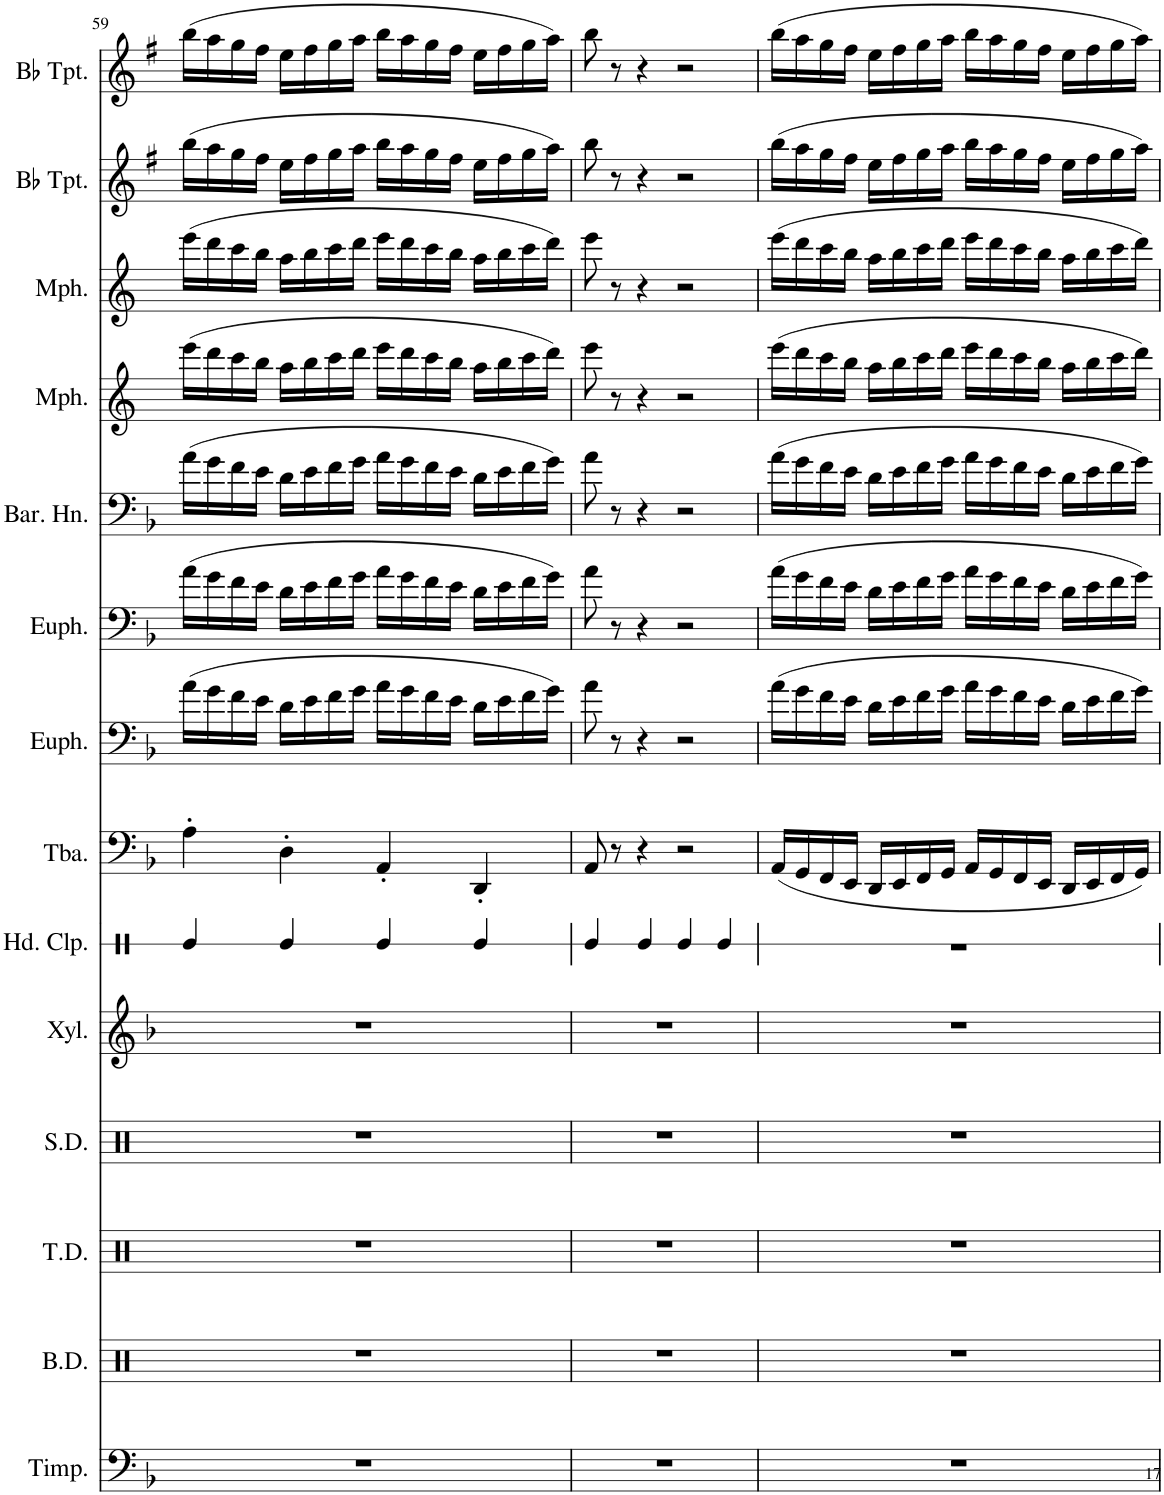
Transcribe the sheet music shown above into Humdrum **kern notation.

**kern	**kern	**kern	**kern	**kern	**kern	**kern	**kern	**kern	**kern	**kern	**kern	**kern	**kern
*part14	*part13	*part12	*part11	*part10	*part9	*part8	*part7	*part6	*part5	*part4	*part3	*part2	*part1
*staff14	*staff13	*staff12	*staff11	*staff10	*staff9	*staff8	*staff7	*staff6	*staff5	*staff4	*staff3	*staff2	*staff1
*I"Timpani	*I"Bass Drums	*I"Tenor Drums	*I"Snare Drum	*I"Xylophone	*I"Hand Clap	*I"Tuba	*I"Euphonium	*I"Euphonium	*I"Baritone Horn	*I"Mellophone	*I"Mellophone	*I"Bb Trumpet	*I"Bb Trumpet
*I'Timp.	*I'B.D.	*I'T.D.	*I'S.D.	*I'Xyl.	*I'Hd. Clp.	*I'Tba.	*I'Euph.	*I'Euph.	*I'Bar. Hn.	*I'Mph.	*I'Mph.	*I'Bb Tpt.	*I'Bb Tpt.
!!LO:PB:g=z
*clefF4	*clefX	*clefX	*clefX	*clefG2	*clefX	*clefF4	*clefF4	*clefF4	*clefF4	*clefG2	*clefG2	*clefG2	*clefG2
*	*	*	*	*Trd-7c-12	*	*	*	*	*Trd4c7	*Trd4c7	*Trd4c7	*Trd1c2	*Trd1c2
*k[b-]	*k[]	*k[]	*k[]	*k[b-]	*k[]	*k[b-]	*k[b-]	*k[b-]	*k[b-]	*k[]	*k[]	*k[f#]	*k[f#]
*M4/4	*M4/4	*M4/4	*M4/4	*M4/4	*M4/4	*M4/4	*M4/4	*M4/4	*M4/4	*M4/4	*M4/4	*M4/4	*M4/4
=59	=59	=59	=59	=59	=59	=59	=59	=59	=59	=59	=59	=59	=59
1r	1r	1r	1r	1r	4Re/	4A'\	(16a\LL	(16a\LL	(16a\LL	(16eee\LL	(16eee\LL	(16bb\LL	(16bb\LL
.	.	.	.	.	.	.	16g\	16g\	16g\	16ddd\	16ddd\	16aa\	16aa\
.	.	.	.	.	.	.	16f\	16f\	16f\	16ccc\	16ccc\	16gg\	16gg\
.	.	.	.	.	.	.	16e\JJ	16e\JJ	16e\JJ	16bb\JJ	16bb\JJ	16ff#\JJ	16ff#\JJ
.	.	.	.	.	4Re/	4D'\	16d\LL	16d\LL	16d\LL	16aa\LL	16aa\LL	16ee\LL	16ee\LL
.	.	.	.	.	.	.	16e\	16e\	16e\	16bb\	16bb\	16ff#\	16ff#\
.	.	.	.	.	.	.	16f\	16f\	16f\	16ccc\	16ccc\	16gg\	16gg\
.	.	.	.	.	.	.	16g\JJ	16g\JJ	16g\JJ	16ddd\JJ	16ddd\JJ	16aa\JJ	16aa\JJ
.	.	.	.	.	4Re/	4AA'/	16a\LL	16a\LL	16a\LL	16eee\LL	16eee\LL	16bb\LL	16bb\LL
.	.	.	.	.	.	.	16g\	16g\	16g\	16ddd\	16ddd\	16aa\	16aa\
.	.	.	.	.	.	.	16f\	16f\	16f\	16ccc\	16ccc\	16gg\	16gg\
.	.	.	.	.	.	.	16e\JJ	16e\JJ	16e\JJ	16bb\JJ	16bb\JJ	16ff#\JJ	16ff#\JJ
.	.	.	.	.	4Re/	4DD'/	16d\LL	16d\LL	16d\LL	16aa\LL	16aa\LL	16ee\LL	16ee\LL
.	.	.	.	.	.	.	16e\	16e\	16e\	16bb\	16bb\	16ff#\	16ff#\
.	.	.	.	.	.	.	16f\	16f\	16f\	16ccc\	16ccc\	16gg\	16gg\
.	.	.	.	.	.	.	16g\JJ)	16g\JJ)	16g\JJ)	16ddd\JJ)	16ddd\JJ)	16aa\JJ)	16aa\JJ)
=60	=60	=60	=60	=60	=60	=60	=60	=60	=60	=60	=60	=60	=60
1r	1r	1r	1r	1r	4Re/	8AA/	8a\	8a\	8a\	8eee\	8eee\	8bb\	8bb\
.	.	.	.	.	.	8r	8r	8r	8r	8r	8r	8r	8r
.	.	.	.	.	4Re/	4r	4r	4r	4r	4r	4r	4r	4r
.	.	.	.	.	4Re/	2r	2r	2r	2r	2r	2r	2r	2r
.	.	.	.	.	4Re/	.	.	.	.	.	.	.	.
=61	=61	=61	=61	=61	=61	=61	=61	=61	=61	=61	=61	=61	=61
1r	1r	1r	1r	1r	1r	(16AA/LL	(16a\LL	(16a\LL	(16a\LL	(16eee\LL	(16eee\LL	(16bb\LL	(16bb\LL
.	.	.	.	.	.	16GG/	16g\	16g\	16g\	16ddd\	16ddd\	16aa\	16aa\
.	.	.	.	.	.	16FF/	16f\	16f\	16f\	16ccc\	16ccc\	16gg\	16gg\
.	.	.	.	.	.	16EE/JJ	16e\JJ	16e\JJ	16e\JJ	16bb\JJ	16bb\JJ	16ff#\JJ	16ff#\JJ
.	.	.	.	.	.	16DD/LL	16d\LL	16d\LL	16d\LL	16aa\LL	16aa\LL	16ee\LL	16ee\LL
.	.	.	.	.	.	16EE/	16e\	16e\	16e\	16bb\	16bb\	16ff#\	16ff#\
.	.	.	.	.	.	16FF/	16f\	16f\	16f\	16ccc\	16ccc\	16gg\	16gg\
.	.	.	.	.	.	16GG/JJ	16g\JJ	16g\JJ	16g\JJ	16ddd\JJ	16ddd\JJ	16aa\JJ	16aa\JJ
.	.	.	.	.	.	16AA/LL	16a\LL	16a\LL	16a\LL	16eee\LL	16eee\LL	16bb\LL	16bb\LL
.	.	.	.	.	.	16GG/	16g\	16g\	16g\	16ddd\	16ddd\	16aa\	16aa\
.	.	.	.	.	.	16FF/	16f\	16f\	16f\	16ccc\	16ccc\	16gg\	16gg\
.	.	.	.	.	.	16EE/JJ	16e\JJ	16e\JJ	16e\JJ	16bb\JJ	16bb\JJ	16ff#\JJ	16ff#\JJ
.	.	.	.	.	.	16DD/LL	16d\LL	16d\LL	16d\LL	16aa\LL	16aa\LL	16ee\LL	16ee\LL
.	.	.	.	.	.	16EE/	16e\	16e\	16e\	16bb\	16bb\	16ff#\	16ff#\
.	.	.	.	.	.	16FF/	16f\	16f\	16f\	16ccc\	16ccc\	16gg\	16gg\
.	.	.	.	.	.	16GG/JJ)	16g\JJ)	16g\JJ)	16g\JJ)	16ddd\JJ)	16ddd\JJ)	16aa\JJ)	16aa\JJ)
=	=	=	=	=	=	=	=	=	=	=	=	=	=
*-	*-	*-	*-	*-	*-	*-	*-	*-	*-	*-	*-	*-	*-
